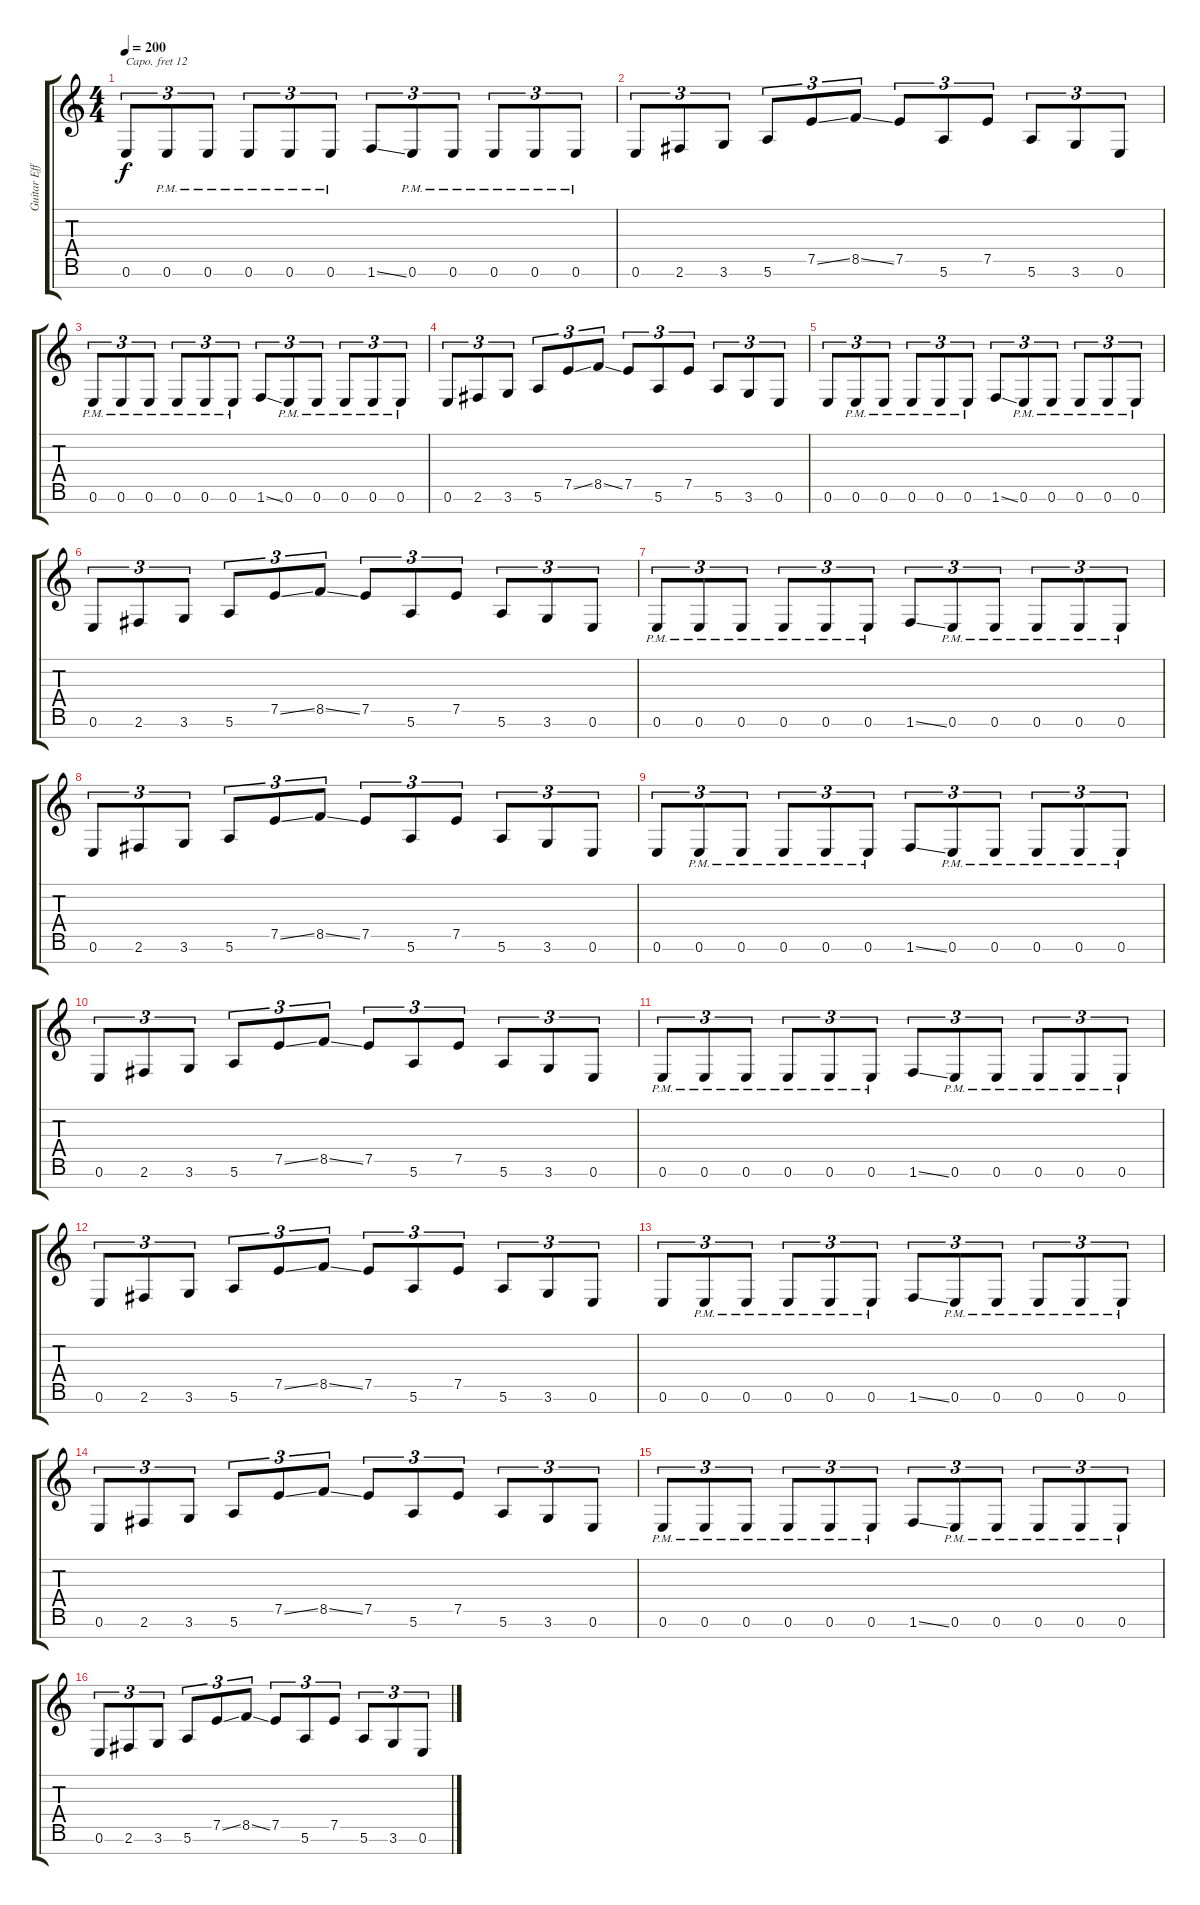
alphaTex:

\track ("Guitar Effect" "Guitar Eff") {instrument synthbrass1}
\staff {score tabs}
\capo 12
\tuning (E4 B3 G3 D3 A2 E2 B1) {hide}
\ts (4 4)
\tempo 200
\clef g2
\ks c
0.6.8{tu (3 2) dy f} 0.6{pm}.8{tu (3 2)} 0.6{pm}.8{tu (3 2)} 0.6{pm}.8{tu (3 2)} 0.6{pm}.8{tu (3 2)} 0.6{pm}.8{tu (3 2)} 1.6{ss}.8{tu (3 2)} 0.6{pm}.8{tu (3 2)} 0.6{pm}.8{tu (3 2)} 0.6{pm}.8{tu (3 2)} 0.6{pm}.8{tu (3 2)} 0.6{pm}.8{tu (3 2)} |
0.6.8{tu (3 2)} 2.6.8{tu (3 2)} 3.6.8{tu (3 2)} 5.6.8{tu (3 2)} 7.5{ss}.8{tu (3 2)} 8.5{ss}.8{tu (3 2)} 7.5.8{tu (3 2)} 5.6.8{tu (3 2)} 7.5.8{tu (3 2)} 5.6.8{tu (3 2)} 3.6.8{tu (3 2)} 0.6.8{tu (3 2)} |
0.6{pm}.8{tu (3 2)} 0.6{pm}.8{tu (3 2)} 0.6{pm}.8{tu (3 2)} 0.6{pm}.8{tu (3 2)} 0.6{pm}.8{tu (3 2)} 0.6{pm}.8{tu (3 2)} 1.6{ss}.8{tu (3 2)} 0.6{pm}.8{tu (3 2)} 0.6{pm}.8{tu (3 2)} 0.6{pm}.8{tu (3 2)} 0.6{pm}.8{tu (3 2)} 0.6{pm}.8{tu (3 2)} |
0.6.8{tu (3 2)} 2.6.8{tu (3 2)} 3.6.8{tu (3 2)} 5.6.8{tu (3 2)} 7.5{ss}.8{tu (3 2)} 8.5{ss}.8{tu (3 2)} 7.5.8{tu (3 2)} 5.6.8{tu (3 2)} 7.5.8{tu (3 2)} 5.6.8{tu (3 2)} 3.6.8{tu (3 2)} 0.6.8{tu (3 2)} |
0.6.8{tu (3 2)} 0.6{pm}.8{tu (3 2)} 0.6{pm}.8{tu (3 2)} 0.6{pm}.8{tu (3 2)} 0.6{pm}.8{tu (3 2)} 0.6{pm}.8{tu (3 2)} 1.6{ss}.8{tu (3 2)} 0.6{pm}.8{tu (3 2)} 0.6{pm}.8{tu (3 2)} 0.6{pm}.8{tu (3 2)} 0.6{pm}.8{tu (3 2)} 0.6{pm}.8{tu (3 2)} |
0.6.8{tu (3 2)} 2.6.8{tu (3 2)} 3.6.8{tu (3 2)} 5.6.8{tu (3 2)} 7.5{ss}.8{tu (3 2)} 8.5{ss}.8{tu (3 2)} 7.5.8{tu (3 2)} 5.6.8{tu (3 2)} 7.5.8{tu (3 2)} 5.6.8{tu (3 2)} 3.6.8{tu (3 2)} 0.6.8{tu (3 2)} |
0.6{pm}.8{tu (3 2)} 0.6{pm}.8{tu (3 2)} 0.6{pm}.8{tu (3 2)} 0.6{pm}.8{tu (3 2)} 0.6{pm}.8{tu (3 2)} 0.6{pm}.8{tu (3 2)} 1.6{ss}.8{tu (3 2)} 0.6{pm}.8{tu (3 2)} 0.6{pm}.8{tu (3 2)} 0.6{pm}.8{tu (3 2)} 0.6{pm}.8{tu (3 2)} 0.6{pm}.8{tu (3 2)} |
0.6.8{tu (3 2)} 2.6.8{tu (3 2)} 3.6.8{tu (3 2)} 5.6.8{tu (3 2)} 7.5{ss}.8{tu (3 2)} 8.5{ss}.8{tu (3 2)} 7.5.8{tu (3 2)} 5.6.8{tu (3 2)} 7.5.8{tu (3 2)} 5.6.8{tu (3 2)} 3.6.8{tu (3 2)} 0.6.8{tu (3 2)} |
0.6.8{tu (3 2)} 0.6{pm}.8{tu (3 2)} 0.6{pm}.8{tu (3 2)} 0.6{pm}.8{tu (3 2)} 0.6{pm}.8{tu (3 2)} 0.6{pm}.8{tu (3 2)} 1.6{ss}.8{tu (3 2)} 0.6{pm}.8{tu (3 2)} 0.6{pm}.8{tu (3 2)} 0.6{pm}.8{tu (3 2)} 0.6{pm}.8{tu (3 2)} 0.6{pm}.8{tu (3 2)} |
0.6.8{tu (3 2)} 2.6.8{tu (3 2)} 3.6.8{tu (3 2)} 5.6.8{tu (3 2)} 7.5{ss}.8{tu (3 2)} 8.5{ss}.8{tu (3 2)} 7.5.8{tu (3 2)} 5.6.8{tu (3 2)} 7.5.8{tu (3 2)} 5.6.8{tu (3 2)} 3.6.8{tu (3 2)} 0.6.8{tu (3 2)} |
0.6{pm}.8{tu (3 2)} 0.6{pm}.8{tu (3 2)} 0.6{pm}.8{tu (3 2)} 0.6{pm}.8{tu (3 2)} 0.6{pm}.8{tu (3 2)} 0.6{pm}.8{tu (3 2)} 1.6{ss}.8{tu (3 2)} 0.6{pm}.8{tu (3 2)} 0.6{pm}.8{tu (3 2)} 0.6{pm}.8{tu (3 2)} 0.6{pm}.8{tu (3 2)} 0.6{pm}.8{tu (3 2)} |
0.6.8{tu (3 2)} 2.6.8{tu (3 2)} 3.6.8{tu (3 2)} 5.6.8{tu (3 2)} 7.5{ss}.8{tu (3 2)} 8.5{ss}.8{tu (3 2)} 7.5.8{tu (3 2)} 5.6.8{tu (3 2)} 7.5.8{tu (3 2)} 5.6.8{tu (3 2)} 3.6.8{tu (3 2)} 0.6.8{tu (3 2)} |
0.6.8{tu (3 2)} 0.6{pm}.8{tu (3 2)} 0.6{pm}.8{tu (3 2)} 0.6{pm}.8{tu (3 2)} 0.6{pm}.8{tu (3 2)} 0.6{pm}.8{tu (3 2)} 1.6{ss}.8{tu (3 2)} 0.6{pm}.8{tu (3 2)} 0.6{pm}.8{tu (3 2)} 0.6{pm}.8{tu (3 2)} 0.6{pm}.8{tu (3 2)} 0.6{pm}.8{tu (3 2)} |
0.6.8{tu (3 2)} 2.6.8{tu (3 2)} 3.6.8{tu (3 2)} 5.6.8{tu (3 2)} 7.5{ss}.8{tu (3 2)} 8.5{ss}.8{tu (3 2)} 7.5.8{tu (3 2)} 5.6.8{tu (3 2)} 7.5.8{tu (3 2)} 5.6.8{tu (3 2)} 3.6.8{tu (3 2)} 0.6.8{tu (3 2)} |
0.6{pm}.8{tu (3 2)} 0.6{pm}.8{tu (3 2)} 0.6{pm}.8{tu (3 2)} 0.6{pm}.8{tu (3 2)} 0.6{pm}.8{tu (3 2)} 0.6{pm}.8{tu (3 2)} 1.6{ss}.8{tu (3 2)} 0.6{pm}.8{tu (3 2)} 0.6{pm}.8{tu (3 2)} 0.6{pm}.8{tu (3 2)} 0.6{pm}.8{tu (3 2)} 0.6{pm}.8{tu (3 2)} |
0.6.8{tu (3 2)} 2.6.8{tu (3 2)} 3.6.8{tu (3 2)} 5.6.8{tu (3 2)} 7.5{ss}.8{tu (3 2)} 8.5{ss}.8{tu (3 2)} 7.5.8{tu (3 2)} 5.6.8{tu (3 2)} 7.5.8{tu (3 2)} 5.6.8{tu (3 2)} 3.6.8{tu (3 2)} 0.6.8{tu (3 2)}
